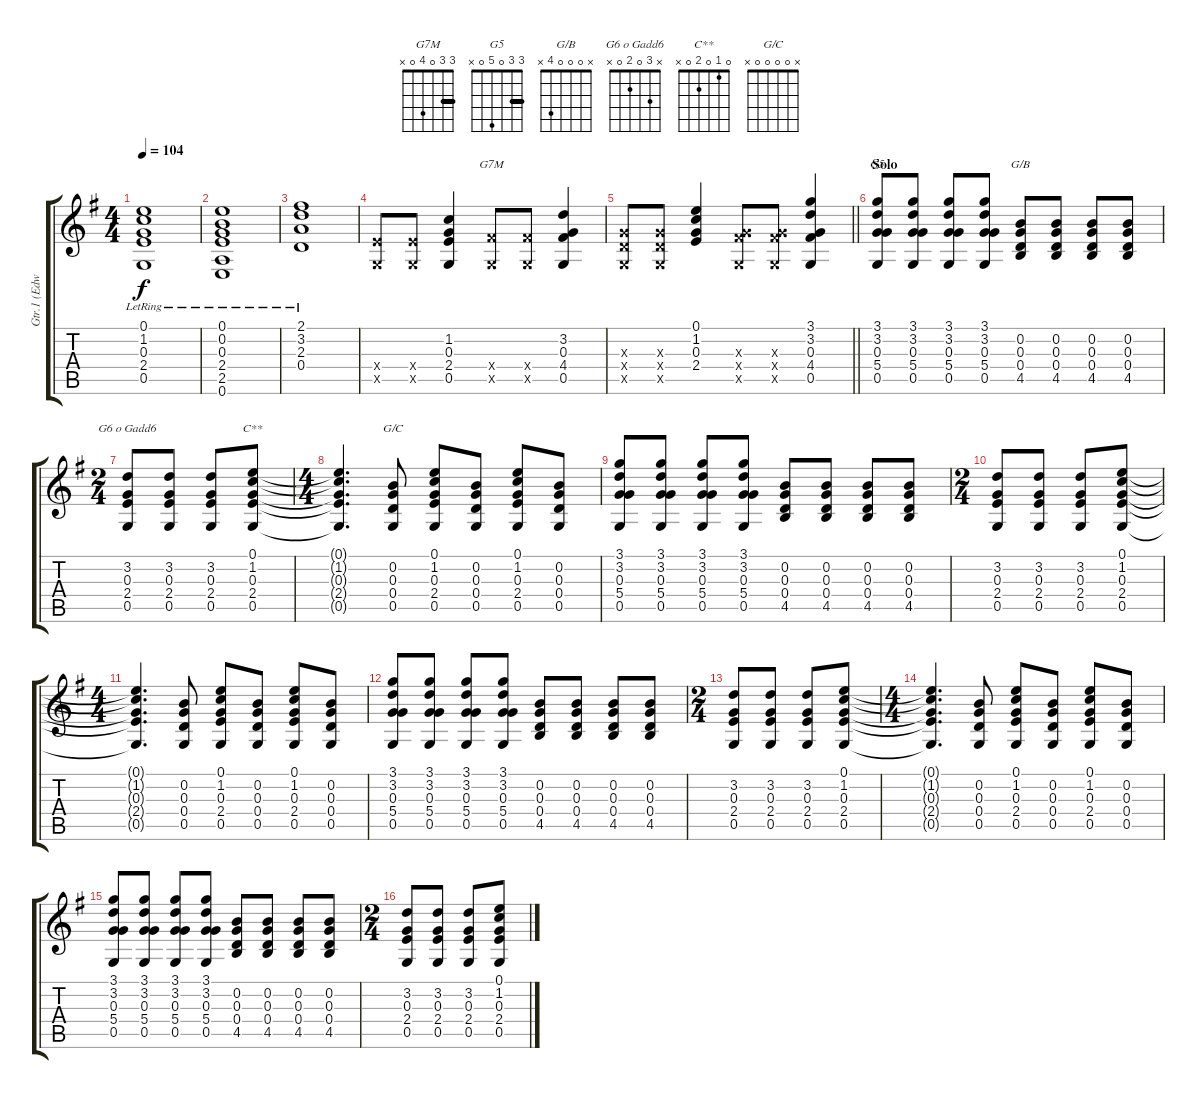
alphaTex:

\track ("Gtr.1 (Edward O'Brien)" "Gtr.1 (Edw") {instrument electricguitarclean}
\staff {score tabs}
\tuning (E4 B3 G3 D3 G2 E2) {hide}
\chord ("G7M" 3 3 0 4 0 x) {barre 3}
\chord ("G5" 3 3 0 5 0 x) {barre 3}
\chord ("G/B" x 0 0 0 4 x)
\chord ("G6 o Gadd6" x 3 0 2 0 x)
\chord ("C**" 0 1 0 2 0 x)
\chord ("G/C" x 0 0 0 0 x)
\ts (4 4)
\tempo 104
\clef g2
\ks eminor
(0.1{lr} 1.2{lr} 0.3{lr} 2.4{lr} 0.5{lr}).1{dy f} |
(0.1{lr} 0.2{lr} 0.3{lr} 2.4{lr} 2.5{lr} 0.6{lr}).1 |
(2.1{lr} 3.2{lr} 2.3{lr} 0.4{lr}).1 |
(2.4{x} 0.5{x}).8{volume 16} (2.4{x} 0.5{x}).8 (1.2 0.3 2.4 0.5).4 (4.4{x} 0.5{x}).8{ch "G7M"} (4.4{x} 0.5{x}).8 (3.2 0.3 4.4 0.5).4 |
\barLineRight lightlight
(0.3{x} 0.4{x} 0.5{x}).8 (0.3{x} 0.4{x} 0.5{x}).8 (0.1 1.2 0.3 2.4).4 (0.3{x} 4.4{x} 0.5{x}).8 (0.3{x} 4.4{x} 0.5{x}).8 (3.1 3.2 0.3 4.4 0.5).4 |
\section ("" "Solo")
(3.1 3.2 0.3 5.4 0.5).8{ch "G5"} (3.1 3.2 0.3 5.4 0.5).8 (3.1 3.2 0.3 5.4 0.5).8 (3.1 3.2 0.3 5.4 0.5).8 (0.2 0.3 0.4 4.5).8{ch "G/B"} (0.2 0.3 0.4 4.5).8 (0.2 0.3 0.4 4.5).8 (0.2 0.3 0.4 4.5).8 |
\ts (2 4)
(3.2 0.3 2.4 0.5).8{ch "G6 o Gadd6"} (3.2 0.3 2.4 0.5).8 (3.2 0.3 2.4 0.5).8 (0.1 1.2 0.3 2.4 0.5).8{ch "C**"} |
\ts (4 4)
(0.1{t} 1.2{t} 0.3{t} 2.4{t} 0.5{t}).4{d} (0.2 0.3 0.4 0.5).8{ch "G/C"} (0.1 1.2 0.3 2.4 0.5).8 (0.2 0.3 0.4 0.5).8 (0.1 1.2 0.3 2.4 0.5).8 (0.2 0.3 0.4 0.5).8 |
(3.1 3.2 0.3 5.4 0.5).8 (3.1 3.2 0.3 5.4 0.5).8 (3.1 3.2 0.3 5.4 0.5).8 (3.1 3.2 0.3 5.4 0.5).8 (0.2 0.3 0.4 4.5).8 (0.2 0.3 0.4 4.5).8 (0.2 0.3 0.4 4.5).8 (0.2 0.3 0.4 4.5).8 |
\ts (2 4)
(3.2 0.3 2.4 0.5).8 (3.2 0.3 2.4 0.5).8 (3.2 0.3 2.4 0.5).8 (0.1 1.2 0.3 2.4 0.5).8 |
\ts (4 4)
(0.1{t} 1.2{t} 0.3{t} 2.4{t} 0.5{t}).4{d} (0.2 0.3 0.4 0.5).8 (0.1 1.2 0.3 2.4 0.5).8 (0.2 0.3 0.4 0.5).8 (0.1 1.2 0.3 2.4 0.5).8 (0.2 0.3 0.4 0.5).8 |
(3.1 3.2 0.3 5.4 0.5).8 (3.1 3.2 0.3 5.4 0.5).8 (3.1 3.2 0.3 5.4 0.5).8 (3.1 3.2 0.3 5.4 0.5).8 (0.2 0.3 0.4 4.5).8 (0.2 0.3 0.4 4.5).8 (0.2 0.3 0.4 4.5).8 (0.2 0.3 0.4 4.5).8 |
\ts (2 4)
(3.2 0.3 2.4 0.5).8 (3.2 0.3 2.4 0.5).8 (3.2 0.3 2.4 0.5).8 (0.1 1.2 0.3 2.4 0.5).8 |
\ts (4 4)
(0.1{t} 1.2{t} 0.3{t} 2.4{t} 0.5{t}).4{d} (0.2 0.3 0.4 0.5).8 (0.1 1.2 0.3 2.4 0.5).8 (0.2 0.3 0.4 0.5).8 (0.1 1.2 0.3 2.4 0.5).8 (0.2 0.3 0.4 0.5).8 |
(3.1 3.2 0.3 5.4 0.5).8 (3.1 3.2 0.3 5.4 0.5).8 (3.1 3.2 0.3 5.4 0.5).8 (3.1 3.2 0.3 5.4 0.5).8 (0.2 0.3 0.4 4.5).8 (0.2 0.3 0.4 4.5).8 (0.2 0.3 0.4 4.5).8 (0.2 0.3 0.4 4.5).8 |
\ts (2 4)
(3.2 0.3 2.4 0.5).8 (3.2 0.3 2.4 0.5).8 (3.2 0.3 2.4 0.5).8 (0.1 1.2 0.3 2.4 0.5).8
